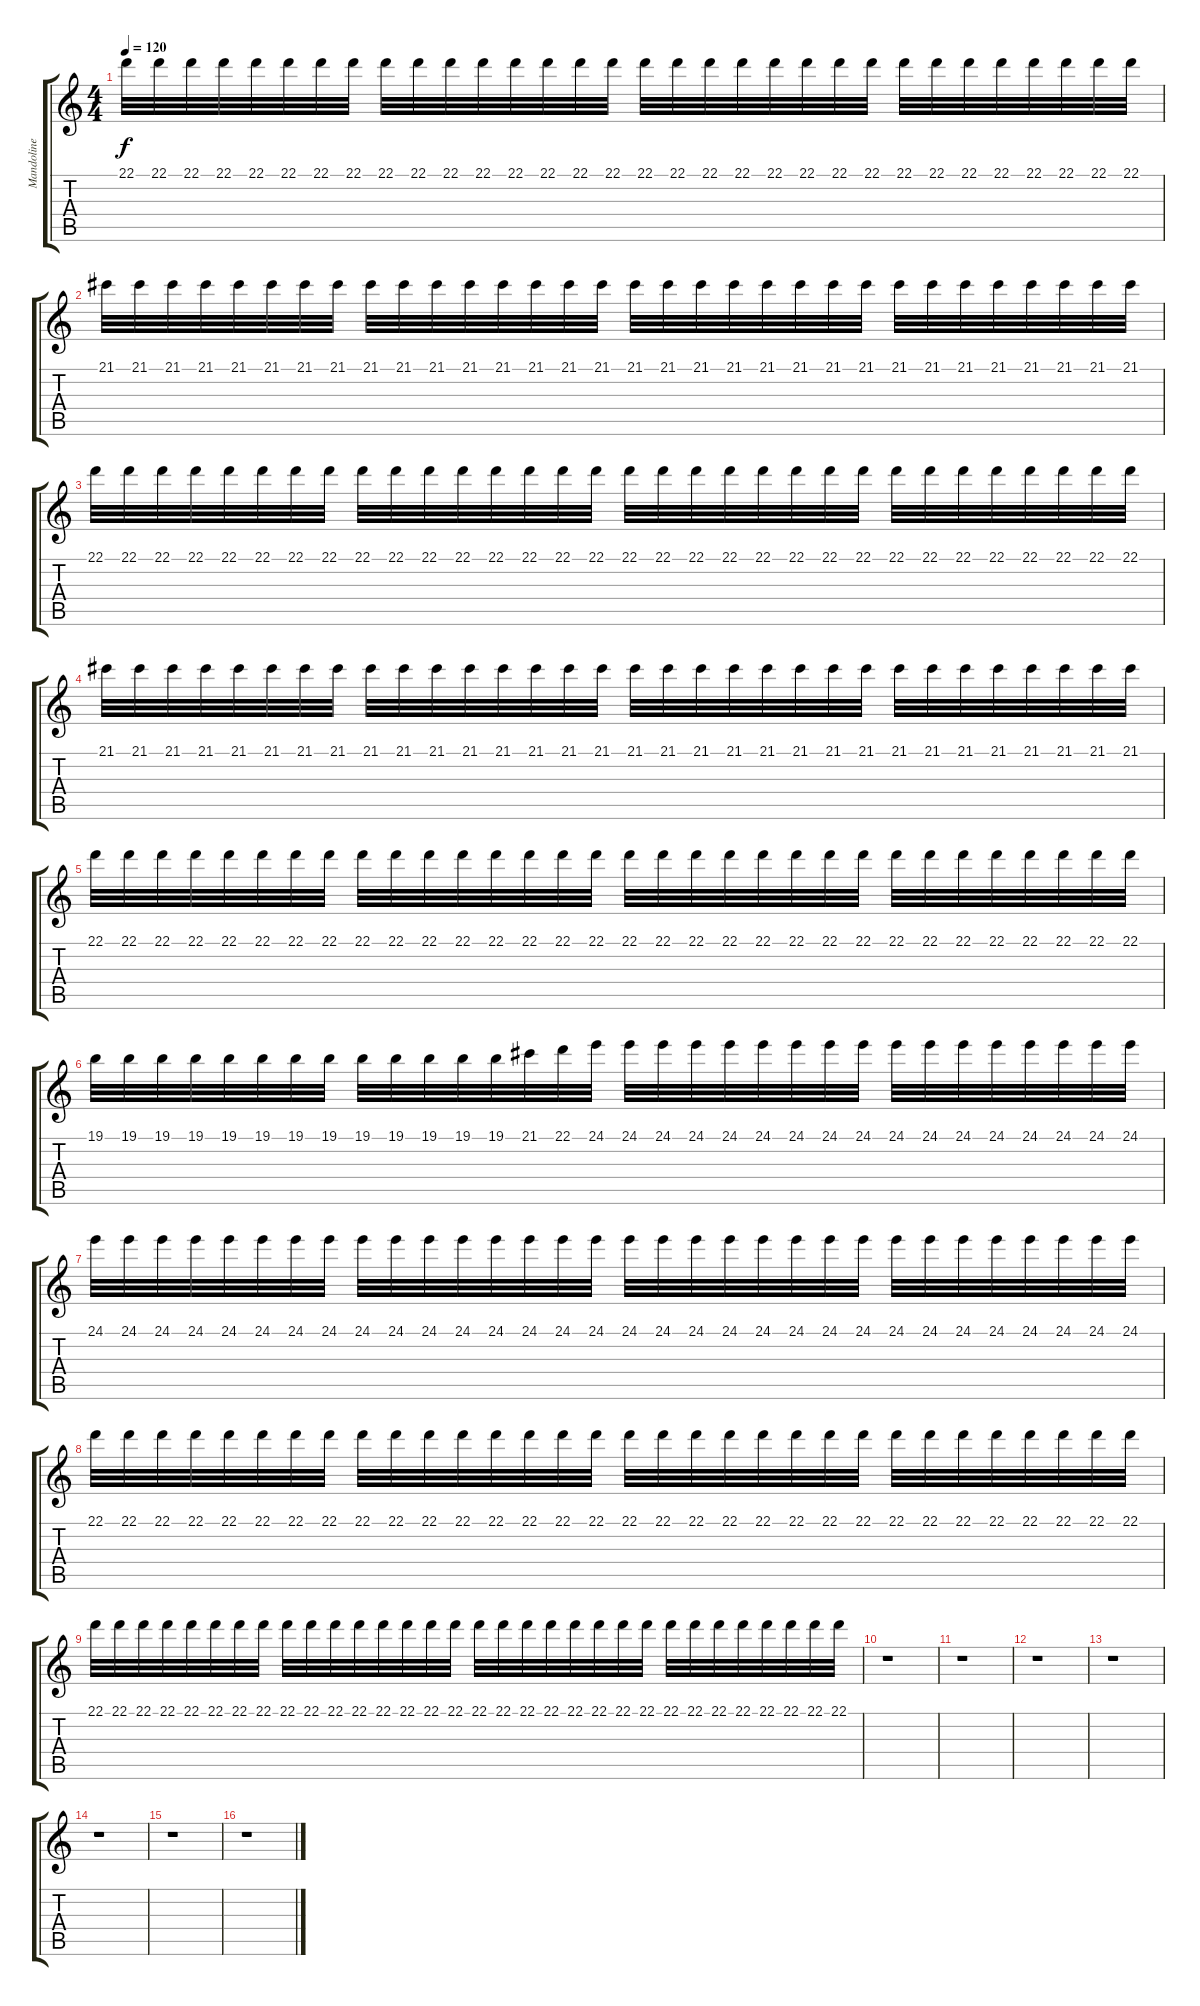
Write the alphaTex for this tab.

\track ("Mandoline" "Mandoline") {instrument koto}
\staff {score tabs}
\tuning (E4 B3 G3 D3 A2 E2) {hide}
\ts (4 4)
\tempo 120
\clef g2
\ks c
22.1.32{dy f} 22.1.32{balance 4} 22.1.32 22.1.32 22.1.32{balance 4} 22.1.32 22.1.32 22.1.32{balance 4} 22.1.32 22.1.32 22.1.32{volume 5 balance 4} 22.1.32 22.1.32 22.1.32{balance 5} 22.1.32 22.1.32 22.1.32{balance 5} 22.1.32 22.1.32 22.1.32{balance 5} 22.1.32 22.1.32 22.1.32{volume 5 balance 5} 22.1.32 22.1.32 22.1.32{balance 5} 22.1.32 22.1.32 22.1.32{balance 5} 22.1.32 22.1.32 22.1.32{balance 5} |
21.1.32 21.1.32 21.1.32{volume 5 balance 6} 21.1.32 21.1.32{balance 6} 21.1.32 21.1.32 21.1.32{balance 6} 21.1.32 21.1.32 21.1.32{balance 6} 21.1.32 21.1.32 21.1.32{volume 5 balance 6} 21.1.32 21.1.32 21.1.32{balance 6} 21.1.32 21.1.32 21.1.32{balance 6} 21.1.32 21.1.32 21.1.32{balance 6} 21.1.32 21.1.32 21.1.32{volume 5 balance 6} 21.1.32 21.1.32 21.1.32{balance 7} 21.1.32 21.1.32 21.1.32{balance 7} |
22.1.32 22.1.32 22.1.32{balance 7} 22.1.32 22.1.32 22.1.32{volume 6 balance 7} 22.1.32 22.1.32 22.1.32{balance 7} 22.1.32 22.1.32 22.1.32{balance 7} 22.1.32 22.1.32 22.1.32{balance 7} 22.1.32 22.1.32{volume 6 balance 8} 22.1.32 22.1.32 22.1.32{balance 8} 22.1.32 22.1.32 22.1.32{balance 8} 22.1.32 22.1.32 22.1.32{balance 8} 22.1.32 22.1.32 22.1.32{volume 6 balance 8} 22.1.32 22.1.32 22.1.32{balance 8} |
21.1.32 21.1.32 21.1.32{balance 8} 21.1.32 21.1.32 21.1.32{balance 8} 21.1.32 21.1.32 21.1.32{volume 6 balance 8} 21.1.32 21.1.32 21.1.32{balance 9} 21.1.32 21.1.32 21.1.32{balance 9} 21.1.32 21.1.32 21.1.32{balance 9} 21.1.32 21.1.32 21.1.32{volume 6 balance 9} 21.1.32 21.1.32 21.1.32{balance 9} 21.1.32 21.1.32{balance 9} 21.1.32 21.1.32 21.1.32{balance 9} 21.1.32 21.1.32 21.1.32{volume 6 balance 10} |
22.1.32 22.1.32 22.1.32{balance 10} 22.1.32 22.1.32 22.1.32{balance 10} 22.1.32 22.1.32 22.1.32{balance 10} 22.1.32 22.1.32 22.1.32{volume 6 balance 10} 22.1.32 22.1.32 22.1.32{balance 10} 22.1.32 22.1.32 22.1.32{balance 10} 22.1.32 22.1.32 22.1.32{balance 10} 22.1.32 22.1.32 22.1.32{volume 6 balance 10} 22.1.32 22.1.32 22.1.32{balance 11} 22.1.32 22.1.32 22.1.32{balance 11} 22.1.32 22.1.32 |
19.1.32{balance 11} 19.1.32 19.1.32 19.1.32{volume 6 balance 11} 19.1.32 19.1.32{balance 11} 19.1.32 19.1.32 19.1.32{balance 11} 19.1.32 19.1.32 19.1.32{balance 11} 19.1.32 21.1.32 22.1.32{volume 7 balance 12} 24.1.32 24.1.32 24.1.32{balance 12} 24.1.32 24.1.32 24.1.32{balance 12} 24.1.32 24.1.32 24.1.32{balance 12} 24.1.32 24.1.32 24.1.32{volume 7 balance 12} 24.1.32 24.1.32 24.1.32{balance 12} 24.1.32 24.1.32 |
24.1.32{balance 12} 24.1.32 24.1.32 24.1.32{balance 12} 24.1.32 24.1.32 24.1.32{volume 7 balance 12} 24.1.32 24.1.32 24.1.32{balance 13} 24.1.32 24.1.32 24.1.32{balance 13} 24.1.32 24.1.32 24.1.32{balance 13} 24.1.32 24.1.32{volume 7 balance 13} 24.1.32 24.1.32 24.1.32{balance 13} 24.1.32 24.1.32 24.1.32{balance 13} 24.1.32 24.1.32 24.1.32{balance 13} 24.1.32 24.1.32 24.1.32{volume 7 balance 14} 24.1.32 24.1.32 |
22.1.32{balance 14} 22.1.32 22.1.32 22.1.32{balance 14} 22.1.32 22.1.32 22.1.32{balance 14} 22.1.32 22.1.32 22.1.32{volume 7 balance 14} 22.1.32 22.1.32 22.1.32{balance 14} 22.1.32 22.1.32 22.1.32{balance 14} 22.1.32 22.1.32 22.1.32{balance 14} 22.1.32 22.1.32 22.1.32{volume 7 balance 14} 22.1.32 22.1.32 22.1.32{balance 15} 22.1.32 22.1.32 22.1.32{balance 15} 22.1.32 22.1.32{balance 15} 22.1.32 22.1.32 |
22.1.32{volume 8 balance 15} 22.1.32 22.1.32 22.1.32 22.1.32 22.1.32 22.1.32 22.1.32 22.1.32 22.1.32 22.1.32 22.1.32 22.1.32 22.1.32 22.1.32 22.1.32 22.1.32 22.1.32 22.1.32 22.1.32 22.1.32 22.1.32 22.1.32 22.1.32 22.1.32 22.1.32 22.1.32 22.1.32 22.1.32 22.1.32 22.1.32 22.1.32 |
r.1 |
r.1 |
r.1 |
r.1 |
r.1 |
r.1 |
r.1
